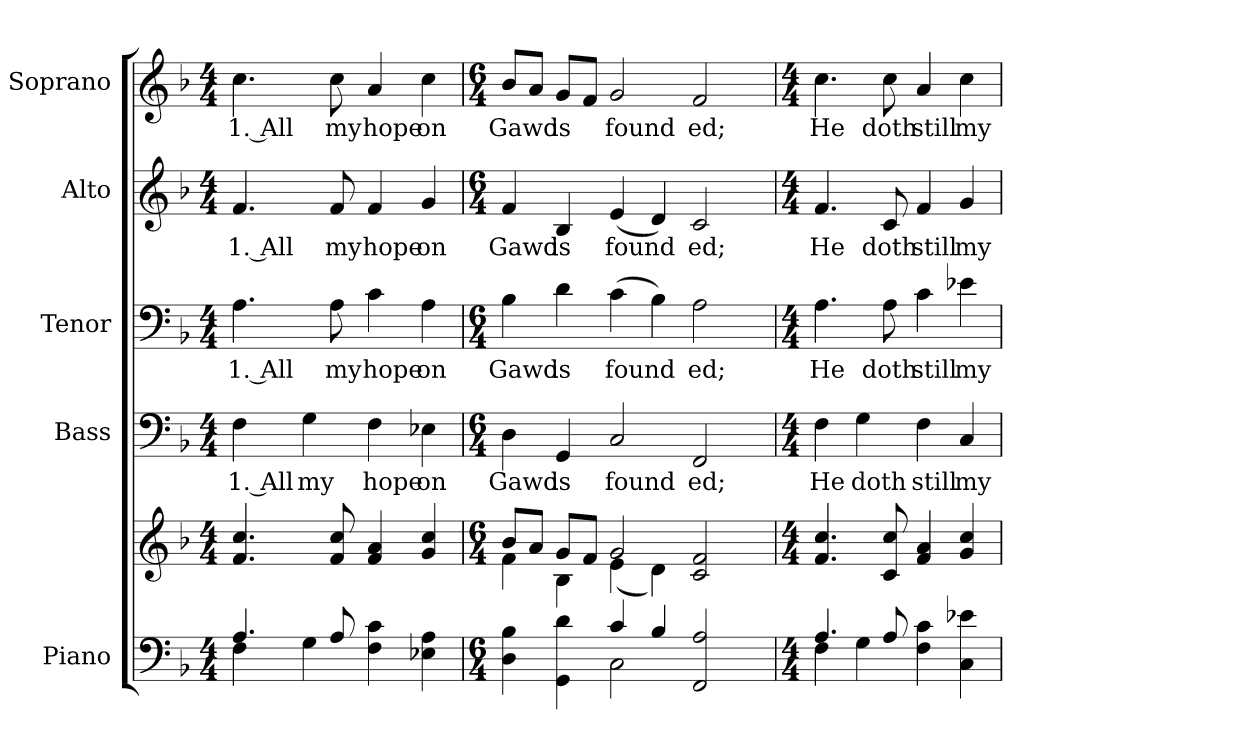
**kern	**kern	**kern	**text	**kern	**text	**kern	**text	**kern	**text
*part5	*part5	*part4	*part4	*part3	*part3	*part2	*part2	*part1	*part1
*staff6	*staff5	*staff4	*staff4	*staff3	*staff3	*staff2	*staff2	*staff1	*staff1
*I"Piano	*	*I"Bass	*	*I"Tenor	*	*I"Alto	*	*I"Soprano	*
*I'Pno.	*	*I'B.	*	*I'T.	*	*I'A.	*	*I'S.	*
!!LO:PB:g=z
*clefF4	*clefG2	*clefF4	*	*clefF4	*	*clefG2	*	*clefG2	*
*k[b-]	*k[b-]	*k[b-]	*	*k[b-]	*	*k[b-]	*	*k[b-]	*
*F:	*F:	*F:	*	*F:	*	*F:	*	*F:	*
*M4/4	*M4/4	*M4/4	*	*M4/4	*	*M4/4	*	*M4/4	*
*MM135	*MM135	*MM135	*	*MM135	*	*MM135	*	*MM135	*
=1	=1	=1	=1	=1	=1	=1	=1	=1	=1
*^	*	*	*	*	*	*	*	*	*
!	!	!	!	!LO:LY:b:color=#000000	!	!	!	!	!	!
!	!	!	!	!	!	!LO:LY:b:color=#000000	!	!	!	!
!	!	!	!	!	!	!	!	!LO:LY:b:color=#000000	!	!
!	!	!	!	!	!	!	!	!	!	!LO:LY:b:color=#000000
4.Ai/	4Fi\	4.fi/ 4.cci	4Fi\	1. All	4.Ai\	1. All	4.fi/	1. All	4.cci\	1. All
!	!	!	!	!LO:LY:b:color=#000000	!	!	!	!	!	!
.	4Gi\	.	4Gi\	my	.	.	.	.	.	.
!	!	!	!	!	!	!LO:LY:b:color=#000000	!	!	!	!
!	!	!	!	!	!	!	!	!LO:LY:b:color=#000000	!	!
!	!	!	!	!	!	!	!	!	!	!LO:LY:b:color=#000000
8Ai/	.	8fi/ 8cci	.	.	8Ai\	my	8fi/	my	8cci\	my
!	!	!	!	!LO:LY:b:color=#000000	!	!	!	!	!	!
!	!	!	!	!	!	!LO:LY:b:color=#000000	!	!	!	!
!	!	!	!	!	!	!	!	!LO:LY:b:color=#000000	!	!
!	!	!	!	!	!	!	!	!	!	!LO:LY:b:color=#000000
4Fi\ 4ci	2ryy	4fi/ 4ai	4Fi\	hope	4ci\	hope	4fi/	hope	4ai/	hope
!	!	!	!	!LO:LY:b:color=#000000	!	!	!	!	!	!
!	!	!	!	!	!	!LO:LY:b:color=#000000	!	!	!	!
!	!	!	!	!	!	!	!	!LO:LY:b:color=#000000	!	!
!	!	!	!	!	!	!	!	!	!	!LO:LY:b:color=#000000
4E-Xi\ 4Ai	.	4gi/ 4cci	4E-Xi\	on	4Ai\	on	4gi/	on	4cci\	on
=2	=2	=2	=2	=2	=2	=2	=2	=2	=2	=2
*M6/4	*	*M6/4	*M6/4	*	*M6/4	*	*M6/4	*	*M6/4	*
*	*	*^	*	*	*	*	*	*	*	*
!	!	!	!	!	!LO:LY:b:color=#000000	!	!	!	!	!	!
!	!	!	!	!	!	!	!LO:LY:b:color=#000000	!	!	!	!
!	!	!	!	!	!	!	!	!	!LO:LY:b:color=#000000	!	!
!	!	!	!	!	!	!	!	!	!	!	!LO:LY:b:color=#000000
4Di\ 4B-i	4ryy	8b-i/L	4fi\	4Di\	Gawd	4B-i\	Gawd	4fi/	Gawd	8b-i/L	Gawd
.	.	8ai/J	.	.	.	.	.	.	.	8ai/J	.
!	!	!	!	!	!LO:LY:b:color=#000000	!	!	!	!	!	!
!	!	!	!	!	!	!	!LO:LY:b:color=#000000	!	!	!	!
!	!	!	!	!	!	!	!	!	!LO:LY:b:color=#000000	!	!
!	!	!	!	!	!	!	!	!	!	!	!LO:LY:b:color=#000000
4GGi\ 4di	4ryy	8gi/L	4B-i\	4GGi/	is	4di\	is	4B-i/	is	8gi/L	is
.	.	8fi/J	.	.	.	.	.	.	.	8fi/J	.
!	!	!	!	!	!LO:LY:b:color=#000000	!	!	!	!	!	!
!	!	!	!	!	!	!	!LO:LY:b:color=#000000	!	!	!	!
!	!	!	!	!	!	!	!	!	!LO:LY:b:color=#000000	!	!
!	!	!	!	!	!	!	!	!	!	!	!LO:LY:b:color=#000000
4ci/	2Ci\	2gi/	(4ei\	2Ci/	found	(4ci\	found	(4ei/	found	2gi/	found
4B-i/	.	.	4di\)	.	.	4B-i\)	.	4di/)	.	.	.
!	!	!	!	!	!LO:LY:b:color=#000000	!	!	!	!	!	!
!	!	!	!	!	!	!	!LO:LY:b:color=#000000	!	!	!	!
!	!	!	!	!	!	!	!	!	!LO:LY:b:color=#000000	!	!
!	!	!	!	!	!	!	!	!	!	!	!LO:LY:b:color=#000000
2FFi/ 2Ai	4ryy	2ci/ 2fi	4ryy	2FFi/	ed;	2Ai\	ed;	2ci/	ed;	2fi/	ed;
.	4ryy	.	4ryy	.	.	.	.	.	.	.	.
*	*	*v	*v	*	*	*	*	*	*	*	*
!!LO:PB:g=z
=3	=3	=3	=3	=3	=3	=3	=3	=3	=3	=3
*M4/4	*	*M4/4	*M4/4	*	*M4/4	*	*M4/4	*	*M4/4	*
*	*	*^	*	*	*	*	*	*	*	*
!	!	!	!	!	!LO:LY:b:color=#000000	!	!	!	!	!	!
*	*	*v	*v	*	*	*	*	*	*	*	*
*	*	*^	*	*	*	*	*	*	*	*
!	!	!	!	!	!	!	!LO:LY:b:color=#000000	!	!	!	!
*	*	*v	*v	*	*	*	*	*	*	*	*
*	*	*^	*	*	*	*	*	*	*	*
!	!	!	!	!	!	!	!	!	!LO:LY:b:color=#000000	!	!
*	*	*v	*v	*	*	*	*	*	*	*	*
*	*	*^	*	*	*	*	*	*	*	*
!	!	!	!	!	!	!	!	!	!	!	!LO:LY:b:color=#000000
*	*	*v	*v	*	*	*	*	*	*	*	*
4.Ai/	4Fi\	4.fi/ 4.cci	4Fi\	He	4.Ai\	He	4.fi/	He	4.cci\	He
!	!	!	!	!LO:LY:b:color=#000000	!	!	!	!	!	!
.	4Gi\	.	4Gi\	doth	.	.	.	.	.	.
!	!	!	!	!	!	!LO:LY:b:color=#000000	!	!	!	!
!	!	!	!	!	!	!	!	!LO:LY:b:color=#000000	!	!
!	!	!	!	!	!	!	!	!	!	!LO:LY:b:color=#000000
8Ai/	.	8ci/ 8cci	.	.	8Ai\	doth	8ci/	doth	8cci\	doth
!	!	!	!	!LO:LY:b:color=#000000	!	!	!	!	!	!
!	!	!	!	!	!	!LO:LY:b:color=#000000	!	!	!	!
!	!	!	!	!	!	!	!	!LO:LY:b:color=#000000	!	!
!	!	!	!	!	!	!	!	!	!	!LO:LY:b:color=#000000
4Fi\ 4ci	2ryy	4fi/ 4ai	4Fi\	still	4ci\	still	4fi/	still	4ai/	still
!	!	!	!	!LO:LY:b:color=#000000	!	!	!	!	!	!
!	!	!	!	!	!	!LO:LY:b:color=#000000	!	!	!	!
!	!	!	!	!	!	!	!	!LO:LY:b:color=#000000	!	!
!	!	!	!	!	!	!	!	!	!	!LO:LY:b:color=#000000
4Ci\ 4e-Xi	.	4gi/ 4cci	4Ci/	my	4e-Xi\	my	4gi/	my	4cci\	my
*v	*v	*	*	*	*	*	*	*	*	*
=	=	=	=	=	=	=	=	=	=
*-	*-	*-	*-	*-	*-	*-	*-	*-	*-
